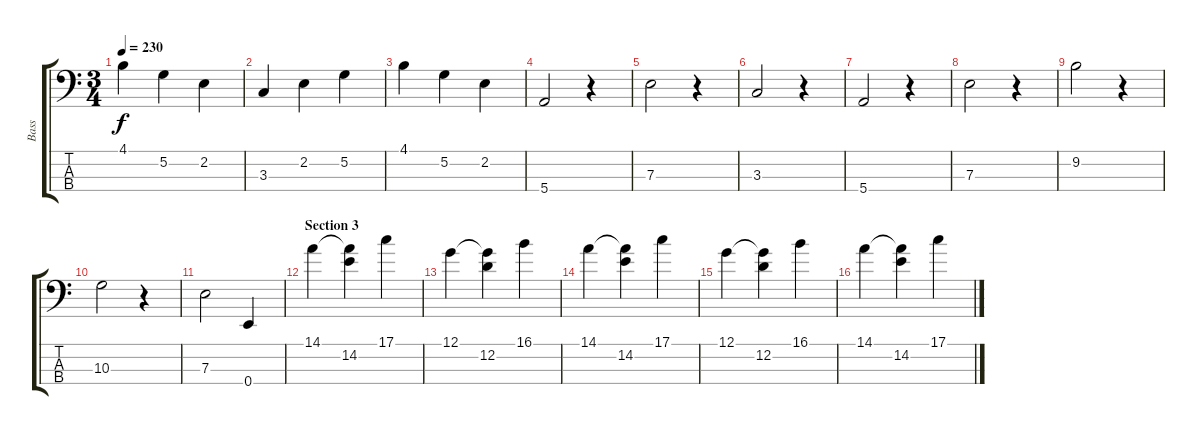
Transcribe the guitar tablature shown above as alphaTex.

\track ("Bass" "Bass") {instrument acousticbass}
\staff {score tabs}
\tuning (G2 D2 A1 E1) {hide}
\ts (3 4)
\tempo 230
\clef f4
\ks c
4.1.4{dy f} 5.2.4 2.2.4 |
3.3.4 2.2.4 5.2.4 |
4.1.4 5.2.4 2.2.4 |
5.4.2 r.4 |
7.3.2 r.4 |
3.3.2 r.4 |
5.4.2 r.4 |
7.3.2 r.4 |
9.2.2 r.4 |
10.3.2 r.4 |
7.3.2 0.4.4 |
\section ("" "Section 3")
14.1.4 (14.1{t} 14.2).4 17.1.4 |
12.1.4 (12.1{t} 12.2).4 16.1.4 |
14.1.4 (14.1{t} 14.2).4 17.1.4 |
12.1.4 (12.1{t} 12.2).4 16.1.4 |
14.1.4 (14.1{t} 14.2).4 17.1.4
